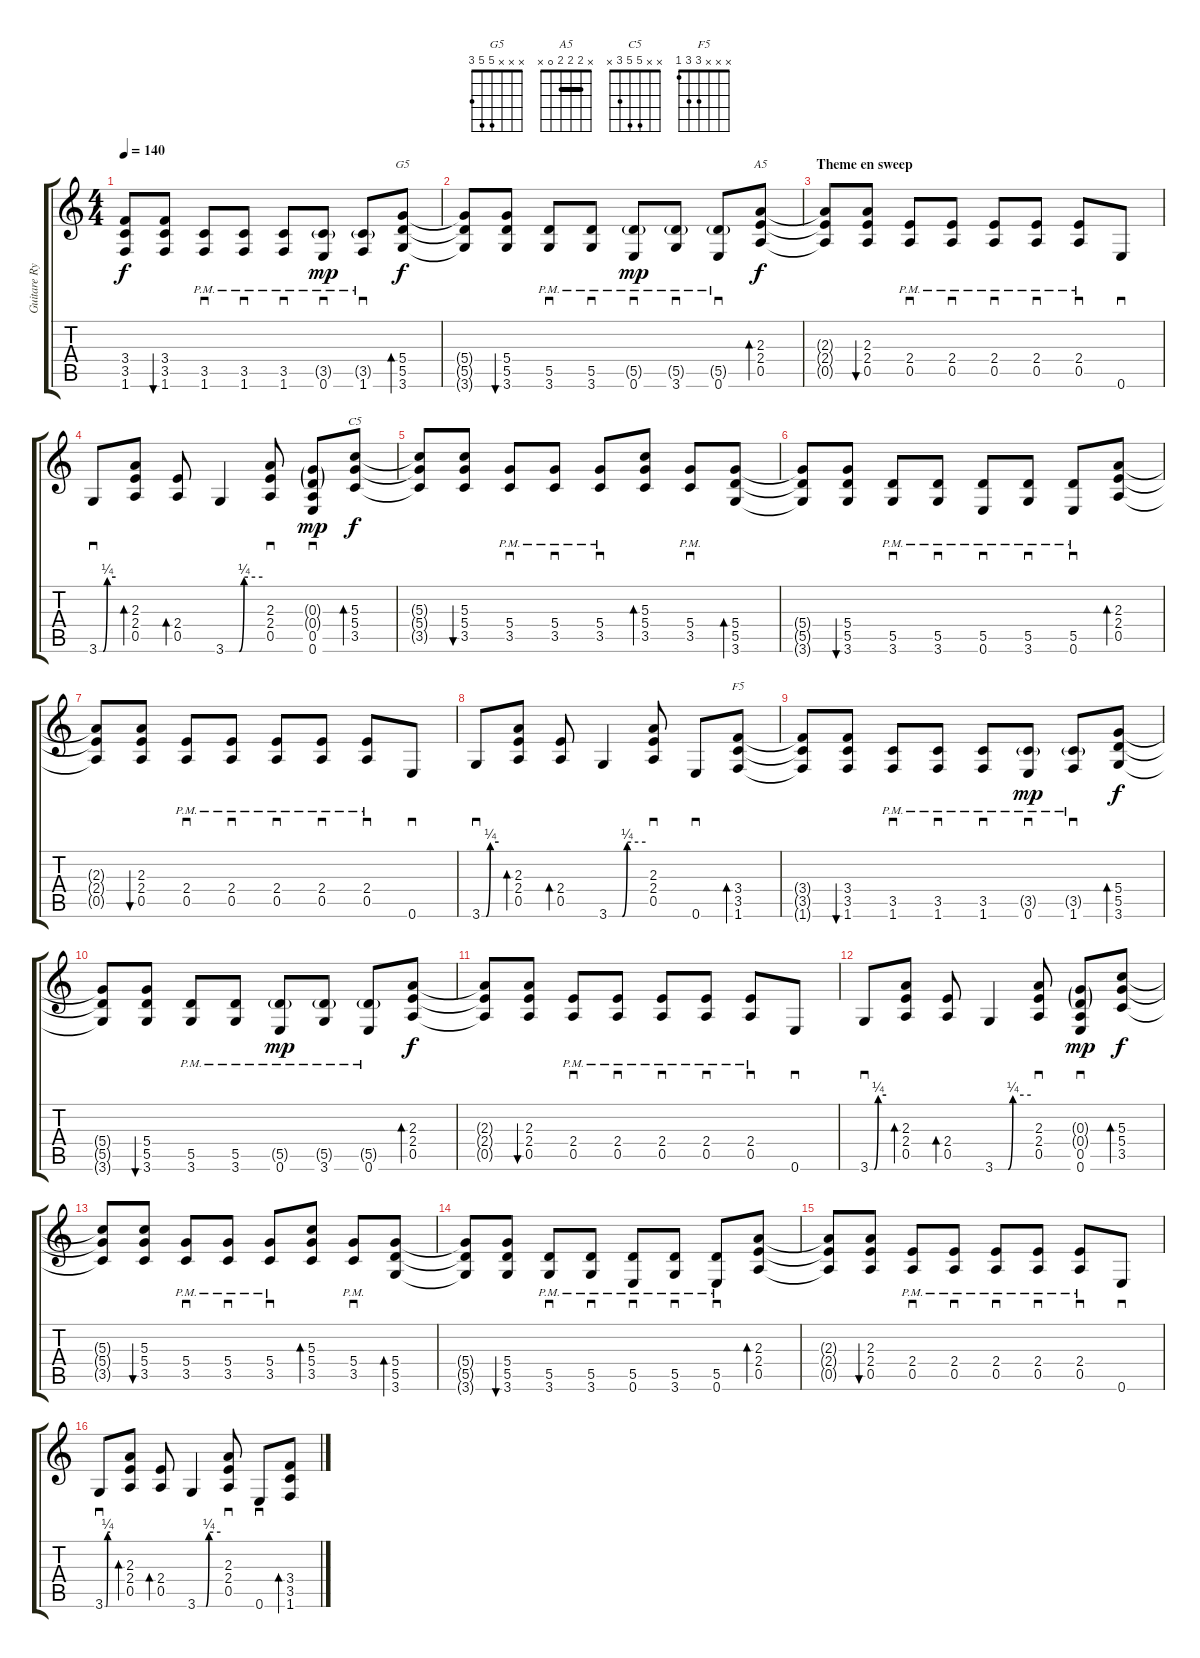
\track ("Guitare Rythmique" "Guitare Ry") {instrument distortionguitar}
\staff {score tabs}
\tuning (E4 B3 G3 D3 A2 E2) {hide}
\chord ("G5" x x x 5 5 3)
\chord ("A5" x 2 2 2 0 x) {barre 2}
\chord ("C5" x x 5 5 3 x)
\chord ("F5" x x x 3 3 1)
\ts (4 4)
\tempo 140
\clef g2
\ks c
(3.4{t} 3.5{t} 1.6{t}).8{dy f} (3.4 3.5 1.6).8{bu 60} (3.5{pm} 1.6{pm}).8{sd} (3.5{pm} 1.6{pm}).8{sd} (3.5{pm} 1.6{pm}).8{sd} (3.5{g pm} 0.6{pm}).8{sd dy mp} (3.5{g pm} 1.6{pm}).8{sd} (5.4 5.5 3.6).8{bd 60 ch "G5" dy f} |
(5.4{t} 5.5{t} 3.6{t}).8 (5.4 5.5 3.6).8{bu 60} (5.5{pm} 3.6{pm}).8{sd} (5.5{pm} 3.6{pm}).8{sd} (5.5{g pm} 0.6{pm}).8{sd dy mp} (5.5{g pm} 3.6{pm}).8{sd} (5.5{g pm} 0.6{pm}).8{sd} (2.3 2.4 0.5).8{bd 60 ch "A5" dy f} |
\section ("" "Theme en sweep")
(2.3{t} 2.4{t} 0.5{t}).8 (2.3 2.4 0.5).8{bu 60} (2.4{pm} 0.5{pm}).8{sd} (2.4{pm} 0.5{pm}).8{sd} (2.4{pm} 0.5{pm}).8{sd} (2.4{pm} 0.5{pm}).8{sd} (2.4{pm} 0.5{pm}).8{sd} 0.6.8{sd} |
3.6{be (custom 0 0 15 0 30 1 60 1)}.8{sd} (2.3 2.4 0.5).8{bd 60} (2.4 0.5).8{bd 60} 3.6{be (custom 0 0 22 0 30 1 60 1)}.4 (2.3 2.4 0.5).8{sd} (0.3{g} 0.4{g} 0.5 0.6).8{sd dy mp} (5.3 5.4 3.5).8{bd 60 ch "C5" dy f} |
(5.3{t} 5.4{t} 3.5{t}).8 (5.3 5.4 3.5).8{bu 60} (5.4{pm} 3.5{pm}).8{sd} (5.4{pm} 3.5{pm}).8{sd} (5.4{pm} 3.5{pm}).8{sd} (5.3 5.4 3.5).8{bd 60} (5.4{pm} 3.5{pm}).8{sd} (5.4 5.5 3.6).8{bd 60} |
(5.4{t} 5.5{t} 3.6{t}).8 (5.4 5.5 3.6).8{bu 60} (5.5{pm} 3.6{pm}).8{sd} (5.5{pm} 3.6{pm}).8{sd} (5.5{pm} 0.6{pm}).8{sd} (5.5{pm} 3.6{pm}).8{sd} (5.5{pm} 0.6{pm}).8{sd} (2.3 2.4 0.5).8{bd 60} |
(2.3{t} 2.4{t} 0.5{t}).8 (2.3 2.4 0.5).8{bu 60} (2.4{pm} 0.5{pm}).8{sd} (2.4{pm} 0.5{pm}).8{sd} (2.4{pm} 0.5{pm}).8{sd} (2.4{pm} 0.5{pm}).8{sd} (2.4{pm} 0.5{pm}).8{sd} 0.6.8{sd} |
3.6{be (custom 0 0 15 0 30 1 60 1)}.8{sd} (2.3 2.4 0.5).8{bd 60} (2.4 0.5).8{bd 60} 3.6{be (custom 0 0 22 0 30 1 60 1)}.4 (2.3 2.4 0.5).8{sd} 0.6.8{sd} (3.4 3.5 1.6).8{bd 60 ch "F5"} |
(3.4{t} 3.5{t} 1.6{t}).8 (3.4 3.5 1.6).8{bu 60} (3.5{pm} 1.6{pm}).8{sd} (3.5{pm} 1.6{pm}).8{sd} (3.5{pm} 1.6{pm}).8{sd} (3.5{g pm} 0.6{pm}).8{sd dy mp} (3.5{g pm} 1.6{pm}).8{sd} (5.4 5.5 3.6).8{bd 60 dy f} |
(5.4{t} 5.5{t} 3.6{t}).8 (5.4 5.5 3.6).8{bu 60} (5.5{pm} 3.6{pm}).8 (5.5{pm} 3.6{pm}).8 (5.5{g pm} 0.6{pm}).8{dy mp} (5.5{g pm} 3.6{pm}).8 (5.5{g pm} 0.6{pm}).8 (2.3 2.4 0.5).8{bd 60 dy f} |
(2.3{t} 2.4{t} 0.5{t}).8 (2.3 2.4 0.5).8{bu 60} (2.4{pm} 0.5{pm}).8{sd} (2.4{pm} 0.5{pm}).8{sd} (2.4{pm} 0.5{pm}).8{sd} (2.4{pm} 0.5{pm}).8{sd} (2.4{pm} 0.5{pm}).8{sd} 0.6.8{sd} |
3.6{be (custom 0 0 15 0 30 1 60 1)}.8{sd} (2.3 2.4 0.5).8{bd 60} (2.4 0.5).8{bd 60} 3.6{be (custom 0 0 22 0 30 1 60 1)}.4 (2.3 2.4 0.5).8{sd} (0.3{g} 0.4{g} 0.5 0.6).8{sd dy mp} (5.3 5.4 3.5).8{bd 60 dy f} |
(5.3{t} 5.4{t} 3.5{t}).8 (5.3 5.4 3.5).8{bu 60} (5.4{pm} 3.5{pm}).8{sd} (5.4{pm} 3.5{pm}).8{sd} (5.4{pm} 3.5{pm}).8{sd} (5.3 5.4 3.5).8{bd 60} (5.4{pm} 3.5{pm}).8{sd} (5.4 5.5 3.6).8{bd 60} |
(5.4{t} 5.5{t} 3.6{t}).8 (5.4 5.5 3.6).8{bu 60} (5.5{pm} 3.6{pm}).8{sd} (5.5{pm} 3.6{pm}).8{sd} (5.5{pm} 0.6{pm}).8{sd} (5.5{pm} 3.6{pm}).8{sd} (5.5{pm} 0.6{pm}).8{sd} (2.3 2.4 0.5).8{bd 60} |
(2.3{t} 2.4{t} 0.5{t}).8 (2.3 2.4 0.5).8{bu 60} (2.4{pm} 0.5{pm}).8{sd} (2.4{pm} 0.5{pm}).8{sd} (2.4{pm} 0.5{pm}).8{sd} (2.4{pm} 0.5{pm}).8{sd} (2.4{pm} 0.5{pm}).8{sd} 0.6.8{sd} |
3.6{be (custom 0 0 15 0 30 1 60 1)}.8{sd} (2.3 2.4 0.5).8{bd 60} (2.4 0.5).8{bd 60} 3.6{be (custom 0 0 22 0 30 1 60 1)}.4 (2.3 2.4 0.5).8{sd} 0.6.8{sd} (3.4 3.5 1.6).8{bd 60}
